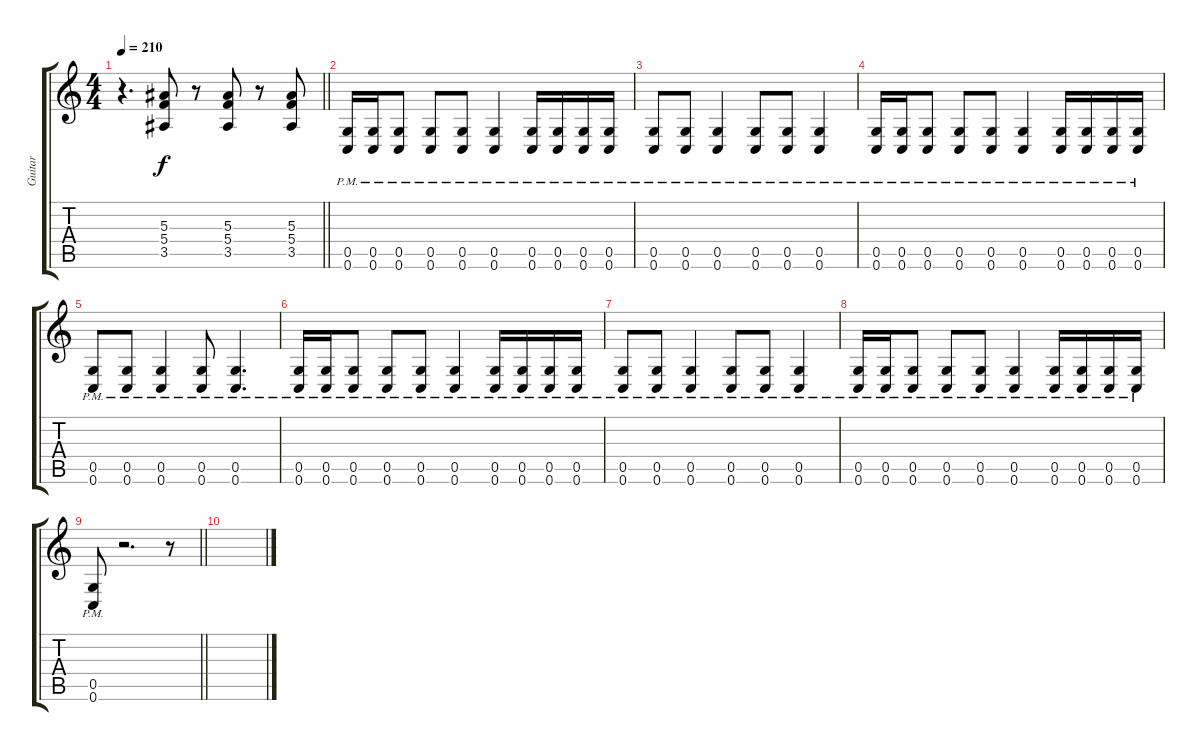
\track ("Guitar" "Guitar") {instrument distortionguitar}
\staff {score tabs}
\tuning (D4 A3 F3 C3 G2 C2) {hide}
\ts (4 4)
\tempo 210
\clef g2
\barLineRight lightlight
\ks c
r.4{d dy f} (5.3 5.4 3.5).8 r.8 (5.3 5.4 3.5).8 r.8 (5.3 5.4 3.5).8 |
\section ("" " ")
(0.5{pm} 0.6{pm}).16 (0.5{pm} 0.6{pm}).16 (0.5{pm} 0.6{pm}).8 (0.5{pm} 0.6{pm}).8 (0.5{pm} 0.6{pm}).8 (0.5{pm} 0.6{pm}).4 (0.5{pm} 0.6{pm}).16 (0.5{pm} 0.6{pm}).16 (0.5{pm} 0.6{pm}).16 (0.5{pm} 0.6{pm}).16 |
(0.5{pm} 0.6{pm}).8 (0.5{pm} 0.6{pm}).8 (0.5{pm} 0.6{pm}).4 (0.5{pm} 0.6{pm}).8 (0.5{pm} 0.6{pm}).8 (0.5{pm} 0.6{pm}).4 |
(0.5{pm} 0.6{pm}).16 (0.5{pm} 0.6{pm}).16 (0.5{pm} 0.6{pm}).8 (0.5{pm} 0.6{pm}).8 (0.5{pm} 0.6{pm}).8 (0.5{pm} 0.6{pm}).4 (0.5{pm} 0.6{pm}).16 (0.5{pm} 0.6{pm}).16 (0.5{pm} 0.6{pm}).16 (0.5{pm} 0.6{pm}).16 |
(0.5{pm} 0.6{pm}).8 (0.5{pm} 0.6{pm}).8 (0.5{pm} 0.6{pm}).4 (0.5{pm} 0.6{pm}).8 (0.5{pm} 0.6{pm}).4{d} |
(0.5{pm} 0.6{pm}).16 (0.5{pm} 0.6{pm}).16 (0.5{pm} 0.6{pm}).8 (0.5{pm} 0.6{pm}).8 (0.5{pm} 0.6{pm}).8 (0.5{pm} 0.6{pm}).4 (0.5{pm} 0.6{pm}).16 (0.5{pm} 0.6{pm}).16 (0.5{pm} 0.6{pm}).16 (0.5{pm} 0.6{pm}).16 |
(0.5{pm} 0.6{pm}).8 (0.5{pm} 0.6{pm}).8 (0.5{pm} 0.6{pm}).4 (0.5{pm} 0.6{pm}).8 (0.5{pm} 0.6{pm}).8 (0.5{pm} 0.6{pm}).4 |
(0.5{pm} 0.6{pm}).16 (0.5{pm} 0.6{pm}).16 (0.5{pm} 0.6{pm}).8 (0.5{pm} 0.6{pm}).8 (0.5{pm} 0.6{pm}).8 (0.5{pm} 0.6{pm}).4 (0.5{pm} 0.6{pm}).16 (0.5{pm} 0.6{pm}).16 (0.5{pm} 0.6{pm}).16 (0.5{pm} 0.6{pm}).16 |
\barLineRight lightlight
(0.5{pm} 0.6{pm}).8 r.2{d} r.8 |
\section ("" " ")
